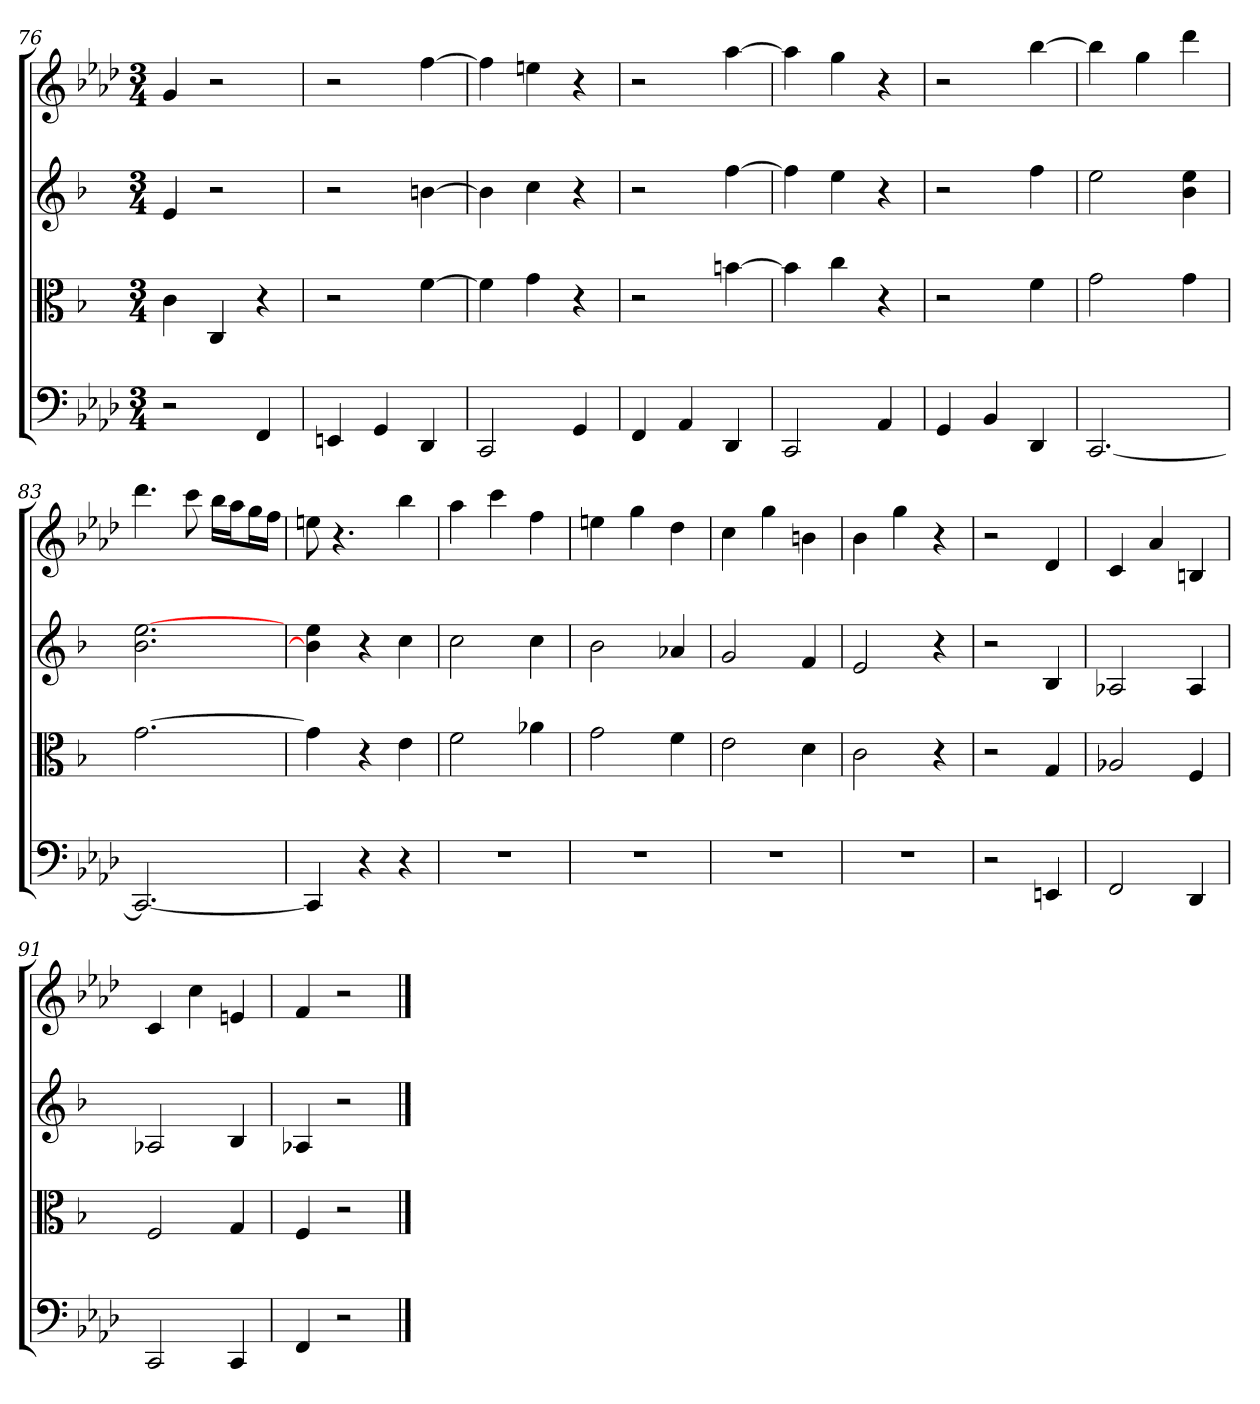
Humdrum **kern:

**kern	**kern	**kern	**kern
*part4	*part3	*part2	*part1
*staff4	*staff3	*staff2	*staff1
*clefF4	*clefC3	*	*
*k[b-e-a-d-]	*k[b-]	*k[b-]	*k[b-e-a-d-]
*f:	*	*	*f:
*M3/4	*M3/4	*M3/4	*M3/4
=76	=76	=76	=76
2r	4c	4e	4g
.	4C	2r	2r
4FF	4r	.	.
=77	=77	=77	=77
4EEn	2r	2r	2r
4GG	.	.	.
4DD-	[4f	[4bn	[4ff
=78	=78	=78	=78
2CC	4f]	4b]	4ff]
.	4g	4cc	4een
4GG	4r	4r	4r
=79	=79	=79	=79
4FF	2r	2r	2r
4AA-	.	.	.
4DD-	[4bn	[4ff	[4aa-
=80	=80	=80	=80
2CC	4b]	4ff]	4aa-]
.	4cc	4ee	4gg
4AA-	4r	4r	4r
=81	=81	=81	=81
4GG	2r	2r	2r
4BB-	.	.	.
4DD-	4f	4ff	[4bb-
=82	=82	=82	=82
[2.CC	2g	2ee	4bb-]
.	.	.	4gg
.	4g	4b- 4ee	4ddd-
=83	=83	=83	=83
2.CC_	[2.g	2.b- [2.ee	4.ddd-
.	.	.	8ccc
.	.	.	16bb-LL
.	.	.	16aa-J
.	.	.	16ggL
.	.	.	16ffJJ
=84	=84	=84	=84
4CC]	4g]	4b-] 4ee	8een
.	.	.	4.r
4r	4r	4r	.
4r	4e	4cc	4bb-
=85	=85	=85	=85
2.r	2f	2cc	4aa-
.	.	.	4ccc
.	4a-X	4cc	4ff
=86	=86	=86	=86
2.r	2g	2b-	4een
.	.	.	4gg
.	4f	4a-X	4dd-
=87	=87	=87	=87
2.r	2e	2g	4cc
.	.	.	4gg
.	4d	4f	4bn
=88	=88	=88	=88
2.r	2c	2e	4b-
.	.	.	4gg
.	4r	4r	4r
=89	=89	=89	=89
2r	2r	2r	2r
4EEn	4G	4B-	4d-
=90	=90	=90	=90
2FF	2A-X	2A-X	4c
.	.	.	4a-
4DD-	4F	4A-	4Bn
=91	=91	=91	=91
2CC	2F	2A-X	4c
.	.	.	4cc
4CC	4G	4B-	4en
=92	=92	=92	=92
4FF	4F	4A-X	4f
2r	2r	2r	2r
==	==	==	==
*-	*-	*-	*-
